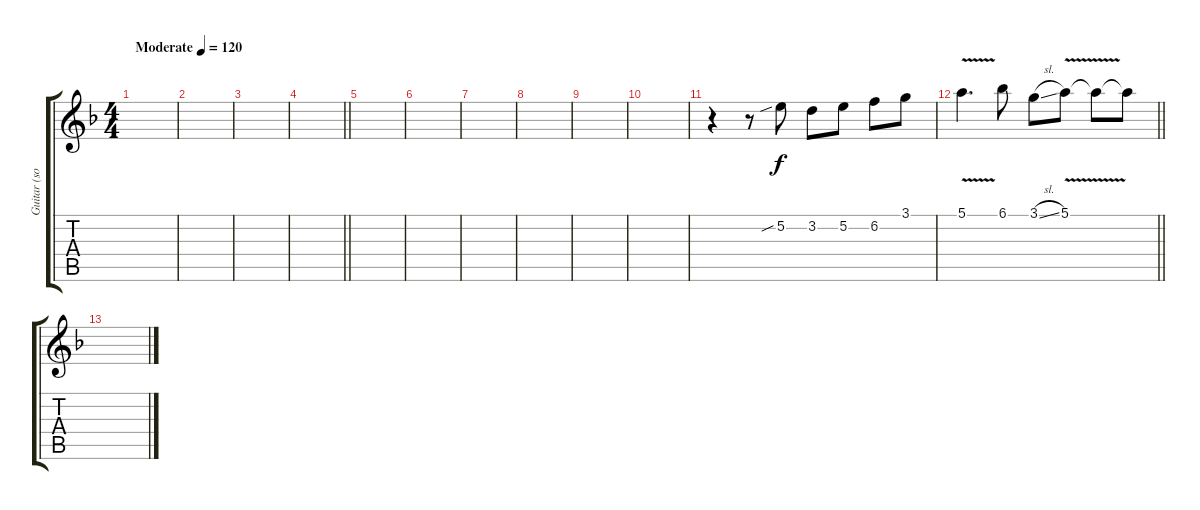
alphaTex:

\track ("Guitar (solo)" "Guitar (so") {instrument distortionguitar}
\staff {score tabs}
\tuning (E4 B3 G3 D3 A2 E2) {hide}
\ts (4 4)
\section ("" "")
\tempo (120 "Moderate")
\clef g2
\ks dminor
|
|
|
\barLineRight lightlight
|
\section ("" "")
|
|
|
|
|
|
r.4{txt ""} r.8 5.2{sib}.8 3.2.8 5.2.8 6.2.8 3.1.8 |
\barLineRight lightlight
5.1{v}.4{d} 6.1.8 3.1{sl}.8 5.1{v}.8 5.1{t}.8 5.1{t}.8 |
\section ("" "")
